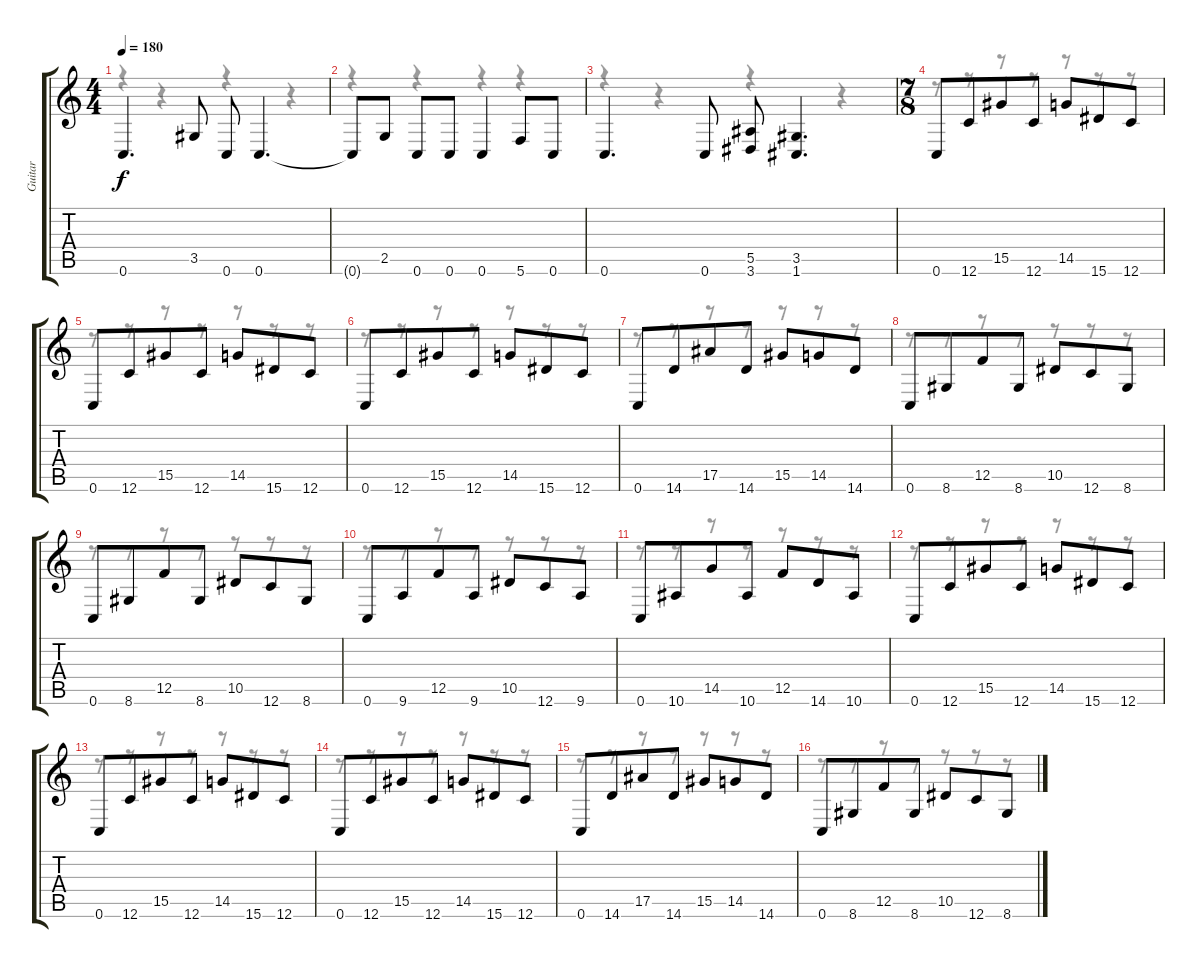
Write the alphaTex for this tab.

\track ("Guitar" "Guitar") {instrument distortionguitar}
\staff {score tabs}
\tuning (C4 G3 Eb3 Bb2 F2 C2) {hide}
\voice
\ts (4 4)
\tempo 180
\clef g2
\ks c
0.6.4{d dy f} 3.5.8 0.6.8 0.6.4{d} |
0.6{t}.8 2.5.8 0.6.8 0.6.8 0.6.4 5.6.8 0.6.8 |
0.6.4{d} 0.6.8 (5.5 3.6).8 (3.5 1.6).4{d} |
\ts (7 8)
0.6.8 12.6.8 15.5.8 12.6.8 14.5.8 15.6.8 12.6.8 |
0.6.8 12.6.8 15.5.8 12.6.8 14.5.8 15.6.8 12.6.8 |
0.6.8 12.6.8 15.5.8 12.6.8 14.5.8 15.6.8 12.6.8 |
0.6.8 14.6.8 17.5.8 14.6.8 15.5.8 14.5.8 14.6.8 |
0.6.8 8.6.8 12.5.8 8.6.8 10.5.8 12.6.8 8.6.8 |
0.6.8 8.6.8 12.5.8 8.6.8 10.5.8 12.6.8 8.6.8 |
0.6.8 9.6.8 12.5.8 9.6.8 10.5.8 12.6.8 9.6.8 |
0.6.8 10.6.8 14.5.8 10.6.8 12.5.8 14.6.8 10.6.8 |
0.6.8 12.6.8 15.5.8 12.6.8 14.5.8 15.6.8 12.6.8 |
0.6.8 12.6.8 15.5.8 12.6.8 14.5.8 15.6.8 12.6.8 |
0.6.8 12.6.8 15.5.8 12.6.8 14.5.8 15.6.8 12.6.8 |
0.6.8 14.6.8 17.5.8 14.6.8 15.5.8 14.5.8 14.6.8 |
0.6.8 8.6.8 12.5.8 8.6.8 10.5.8 12.6.8 8.6.8
\voice
\clef g2
\ottava regular
\simile none
\ks c
r.4{dy f} r.4 r.4 r.4 |
r.4 r.4 r.4 r.4 |
r.4 r.4 r.4 r.4 |
r.8 r.8 r.8 r.8 r.8 r.8 r.8 |
r.8 r.8 r.8 r.8 r.8 r.8 r.8 |
r.8 r.8 r.8 r.8 r.8 r.8 r.8 |
r.8 r.8 r.8 r.8 r.8 r.8 r.8 |
r.8 r.8 r.8 r.8 r.8 r.8 r.8 |
r.8 r.8 r.8 r.8 r.8 r.8 r.8 |
r.8 r.8 r.8 r.8 r.8 r.8 r.8 |
r.8 r.8 r.8 r.8 r.8 r.8 r.8 |
r.8 r.8 r.8 r.8 r.8 r.8 r.8 |
r.8 r.8 r.8 r.8 r.8 r.8 r.8 |
r.8 r.8 r.8 r.8 r.8 r.8 r.8 |
r.8 r.8 r.8 r.8 r.8 r.8 r.8 |
r.8 r.8 r.8 r.8 r.8 r.8 r.8
